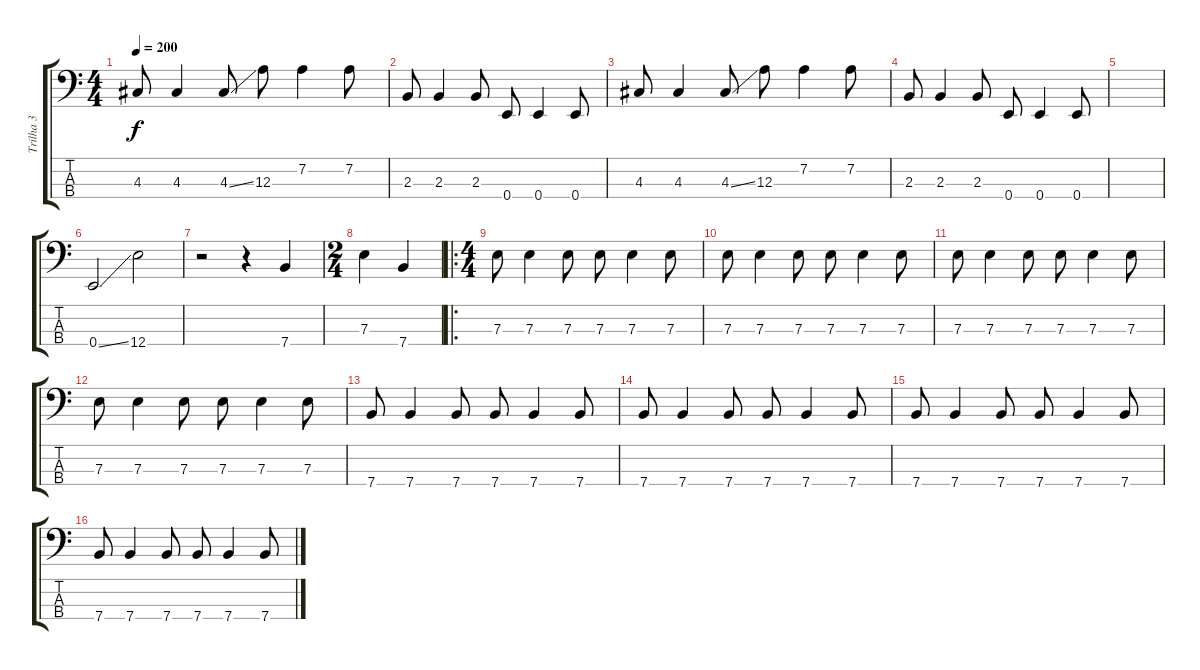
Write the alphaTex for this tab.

\track ("Trilha 3" "Trilha 3") {instrument electricbasspick}
\staff {score tabs}
\tuning (G2 D2 A1 E1) {hide}
\ts (4 4)
\tempo 200
\clef f4
\ks c
4.3.8{dy f instrument electricbasspick} 4.3.4 4.3{ss}.8 12.3.8 7.2.4 7.2.8 |
2.3.8 2.3.4 2.3.8 0.4.8 0.4.4 0.4.8 |
4.3.8 4.3.4 4.3{ss}.8 12.3.8 7.2.4 7.2.8 |
2.3.8 2.3.4 2.3.8 0.4.8 0.4.4 0.4.8 |
|
0.4{ss}.2 12.4.2 |
r.2 r.4 7.4.4 |
\ts (2 4)
7.3.4 7.4.4 |
\ro
\ts (4 4)
7.3.8 7.3.4 7.3.8 7.3.8 7.3.4 7.3.8 |
7.3.8 7.3.4 7.3.8 7.3.8 7.3.4 7.3.8 |
7.3.8 7.3.4 7.3.8 7.3.8 7.3.4 7.3.8 |
7.3.8 7.3.4 7.3.8 7.3.8 7.3.4 7.3.8 |
7.4.8 7.4.4 7.4.8 7.4.8 7.4.4 7.4.8 |
7.4.8 7.4.4 7.4.8 7.4.8 7.4.4 7.4.8 |
7.4.8 7.4.4 7.4.8 7.4.8 7.4.4 7.4.8 |
7.4.8 7.4.4 7.4.8 7.4.8 7.4.4 7.4.8
